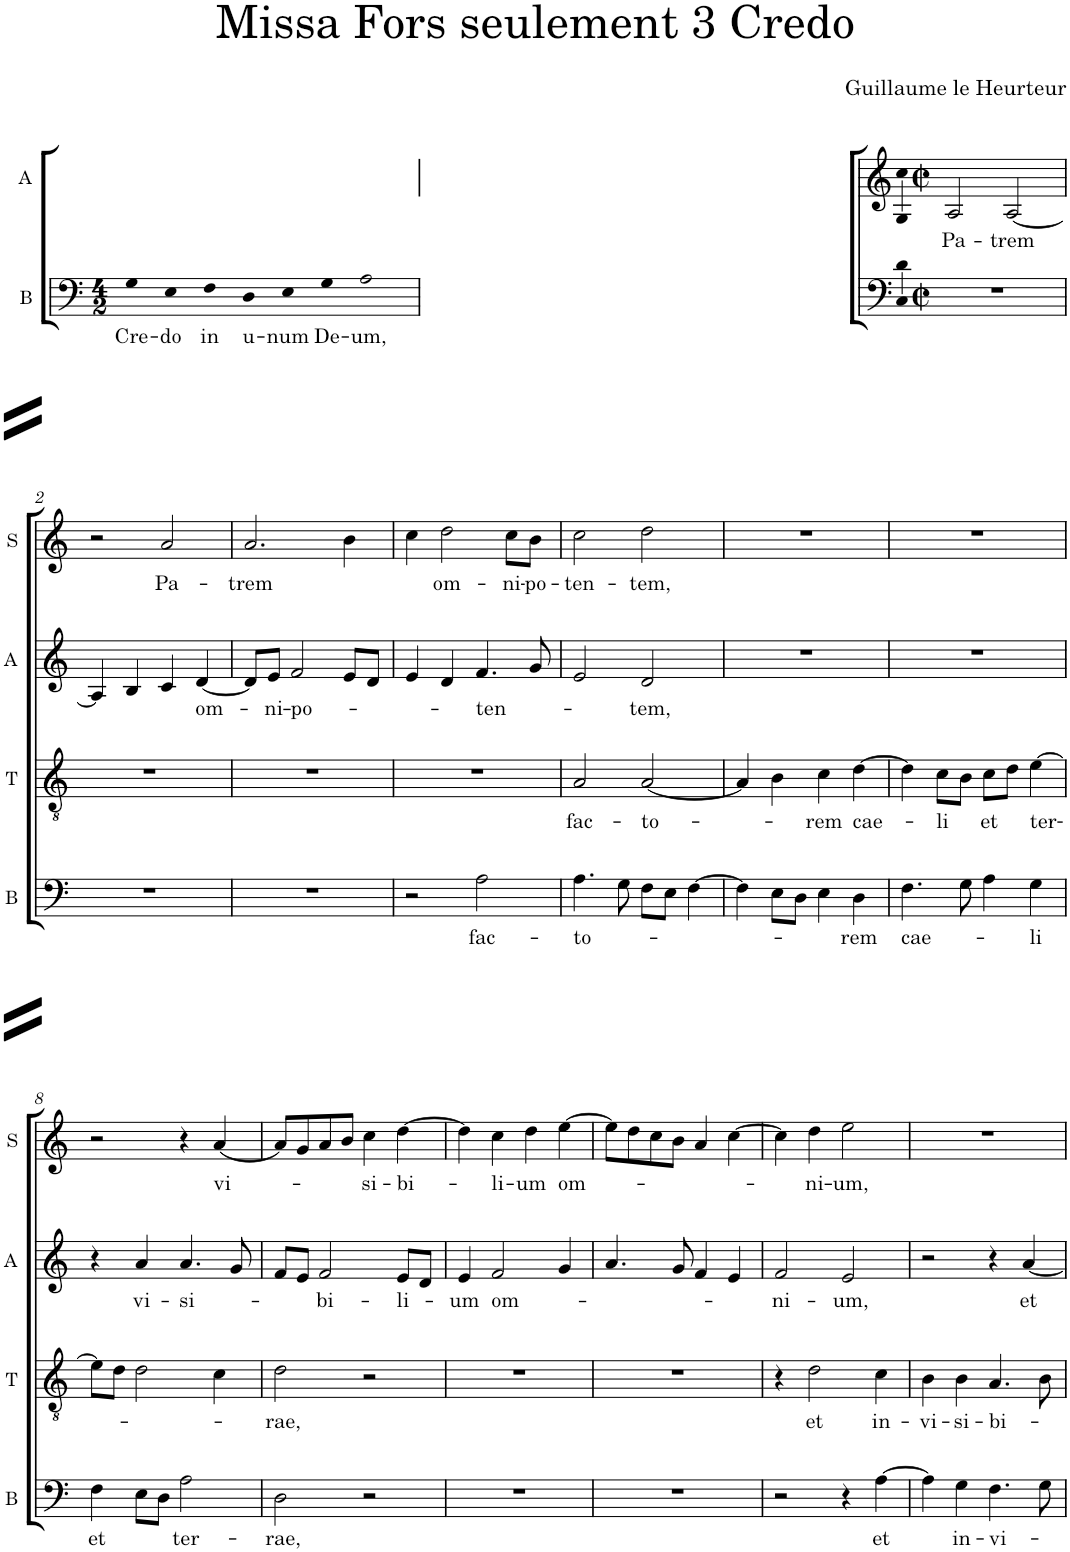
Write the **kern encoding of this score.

**kern	**text	**kern	**text	**kern	**text	**kern	**text
*part4	*part4	*part3	*part3	*part2	*part2	*part1	*part1
*staff4	*staff4	*staff3	*staff3	*staff2	*staff2	*staff1	*staff1
*I"B	*	*I"T	*	*I"A	*	*I"S	*
*I'B	*	*I'T	*	*I'A	*	*I'S	*
*	*	*stria5	*	*	*	*	*
*clefF4	*	*clefGv2	*	*clefG2	*	*clefG2	*
*k[]	*	*k[]	*	*k[]	*	*k[]	*
*M4/2	*	*M4/2	*	*M4/2	*	*M4/2	*
=	=	=	=	=	=	=	=
!	!LO:LY:b	!	!	!	!	!	!
4G	Cre-	0r	.	0r	.	0r	.
!	!LO:LY:b	!	!	!	!	!	!
4E	-do	.	.	.	.	.	.
!	!LO:LY:b	!	!	!	!	!	!
4F	in	.	.	.	.	.	.
!	!LO:LY:b	!	!	!	!	!	!
4D	u-	.	.	.	.	.	.
!	!LO:LY:b	!	!	!	!	!	!
4E	-num	.	.	.	.	.	.
!	!LO:LY:b	!	!	!	!	!	!
4G	De-	.	.	.	.	.	.
!	!LO:LY:b	!	!	!	!	!	!
2A	-um,	.	.	.	.	.	.
=1	=1	=1	=1	=1	=1	=1	=1
*M2/2	*	*M2/2	*	*M2/2	*	*M2/2	*
*met(c|)	*	*met(c|)	*	*met(c|)	*	*met(c|)	*
!	!	!	!	!	!LO:LY:b	!	!
1r	.	1r	.	2A/	Pa-	1r	.
!	!	!	!	!	!LO:LY:b	!	!
.	.	.	.	[2A/	-trem	.	.
!!LO:LB:g=z
=2	=2	=2	=2	=2	=2	=2	=2
1r	.	1r	.	4A/]	.	2r	.
.	.	.	.	4B/	.	.	.
!	!	!	!	!	!	!	!LO:LY:b
.	.	.	.	4c/	.	2a/	Pa-
!	!	!	!	!	!LO:LY:b	!	!
.	.	.	.	[4d/	om-	.	.
=3	=3	=3	=3	=3	=3	=3	=3
!	!	!	!	!	!	!	!LO:LY:b
1r	.	1r	.	8d/L]	.	2.a/	-trem
!	!	!	!	!	!LO:LY:b	!	!
.	.	.	.	8e/J	-ni-	.	.
!	!	!	!	!	!LO:LY:b	!	!
.	.	.	.	2f/	-po-	.	.
.	.	.	.	8e/L	.	4b\	.
.	.	.	.	8d/J	.	.	.
=4	=4	=4	=4	=4	=4	=4	=4
2r	.	1r	.	4e/	.	4cc\	.
!	!	!	!	!	!	!	!LO:LY:b
.	.	.	.	4d/	.	2dd\	om-
!	!LO:LY:b	!	!	!	!LO:LY:b	!	!
2A\	fac-	.	.	4.f/	-ten-	.	.
!	!	!	!	!	!	!	!LO:LY:b
.	.	.	.	.	.	8cc\L	-ni-
!	!	!	!	!	!	!	!LO:LY:b
.	.	.	.	8g/	.	8b\J	-po-
=5	=5	=5	=5	=5	=5	=5	=5
!	!LO:LY:b	!	!LO:LY:b	!	!	!	!LO:LY:b
4.A\	-to-	2A/	fac-	2e/	.	2cc\	-ten-
8G\	.	.	.	.	.	.	.
!	!	!	!LO:LY:b	!	!LO:LY:b	!	!LO:LY:b
8F\L	.	[2A/	-to-	2d/	-tem,	2dd\	-tem,
8E\J	.	.	.	.	.	.	.
[4F\	.	.	.	.	.	.	.
=6	=6	=6	=6	=6	=6	=6	=6
4F\]	.	4A/]	.	1r	.	1r	.
8E\L	.	4B\	.	.	.	.	.
8D\J	.	.	.	.	.	.	.
!	!	!	!LO:LY:b	!	!	!	!
4E\	.	4c\	-rem	.	.	.	.
!	!LO:LY:b	!	!LO:LY:b	!	!	!	!
4D\	-rem	[4d\	cae-	.	.	.	.
=7	=7	=7	=7	=7	=7	=7	=7
!	!LO:LY:b	!	!	!	!	!	!
4.F\	cae-	4d\]	.	1r	.	1r	.
!	!	!	!LO:LY:b	!	!	!	!
.	.	8c\L	-li	.	.	.	.
8G\	.	8B\J	.	.	.	.	.
!	!	!	!LO:LY:b	!	!	!	!
4A\	.	8c\L	et	.	.	.	.
.	.	8d\J	.	.	.	.	.
!	!LO:LY:b	!	!LO:LY:b	!	!	!	!
4G\	-li	[4e\	ter-	.	.	.	.
!!LO:LB:g=z
=8	=8	=8	=8	=8	=8	=8	=8
!	!LO:LY:b	!	!	!	!	!	!
4F\	et	8e\L]	.	4r	.	2r	.
.	.	8d\J	.	.	.	.	.
!	!	!	!	!	!LO:LY:b	!	!
8E\L	.	2d\	.	4a/	vi-	.	.
8D\J	.	.	.	.	.	.	.
!	!LO:LY:b	!	!	!	!LO:LY:b	!	!
2A\	ter-	.	.	4.a/	-si-	4r	.
!	!	!	!	!	!	!	!LO:LY:b
.	.	4c\	.	.	.	[4a/	vi-
.	.	.	.	8g/	.	.	.
=9	=9	=9	=9	=9	=9	=9	=9
!	!LO:LY:b	!	!LO:LY:b	!	!	!	!
2D\	-rae,	2d\	-rae,	8f/L	.	8a/L]	.
.	.	.	.	8e/J	.	8g/	.
!	!	!	!	!	!LO:LY:b	!	!
.	.	.	.	2f/	bi-	8a/	.
.	.	.	.	.	.	8b/J	.
!	!	!	!	!	!	!	!LO:LY:b
2r	.	2r	.	.	.	4cc\	-si-
!	!	!	!	!	!LO:LY:b	!	!LO:LY:b
.	.	.	.	8e/L	-li-	[4dd\	-bi-
.	.	.	.	8d/J	.	.	.
=10	=10	=10	=10	=10	=10	=10	=10
!	!	!	!	!	!LO:LY:b	!	!
1r	.	1r	.	4e/	-um	4dd\]	.
!	!	!	!	!	!LO:LY:b	!	!LO:LY:b
.	.	.	.	2f/	om-	4cc\	-li-
!	!	!	!	!	!	!	!LO:LY:b
.	.	.	.	.	.	4dd\	-um
!	!	!	!	!	!	!	!LO:LY:b
.	.	.	.	4g/	.	[4ee\	om-
=11	=11	=11	=11	=11	=11	=11	=11
1r	.	1r	.	4.a/	.	8ee\L]	.
.	.	.	.	.	.	8dd\	.
.	.	.	.	.	.	8cc\	.
.	.	.	.	8g/	.	8b\J	.
.	.	.	.	4f/	.	4a/	.
.	.	.	.	4e/	.	[4cc\	.
=12	=12	=12	=12	=12	=12	=12	=12
!	!	!	!	!	!LO:LY:b	!	!
2r	.	4r	.	2f/	-ni-	4cc\]	.
!	!	!	!LO:LY:b	!	!	!	!LO:LY:b
.	.	2d\	et	.	.	4dd\	-ni-
!	!	!	!	!	!LO:LY:b	!	!LO:LY:b
4r	.	.	.	2e/	-um,	2ee\	-um,
!	!LO:LY:b	!	!LO:LY:b	!	!	!	!
[4A\	et	4c\	in-	.	.	.	.
=13	=13	=13	=13	=13	=13	=13	=13
!	!	!	!LO:LY:b	!	!	!	!
4A\]	.	4B\	-vi-	2r	.	1r	.
!	!LO:LY:b	!	!LO:LY:b	!	!	!	!
4G\	in-	4B\	-si-	.	.	.	.
!	!LO:LY:b	!	!LO:LY:b	!	!	!	!
4.F\	-vi-	4.A/	-bi-	4r	.	.	.
!	!	!	!	!	!LO:LY:b	!	!
.	.	.	.	[4a/	et	.	.
8G\	.	8B\	.	.	.	.	.
=	=	=	=	=	=	=	=
*-	*-	*-	*-	*-	*-	*-	*-
